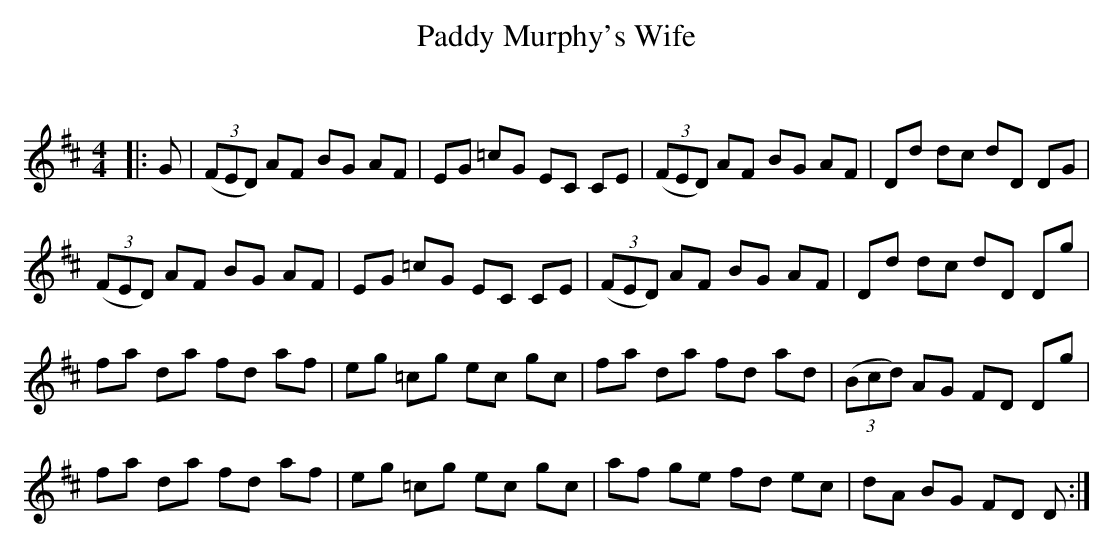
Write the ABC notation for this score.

X:1
T: Paddy Murphy's Wife
C:
Q: 232
K:D
M:4/4
L:1/8
|:G|((3FED) AF BG AF|EG =cG EC CE|((3FED) AF BG AF|Dd dc dD DG|
((3FED) AF BG AF|EG =cG EC CE|((3FED) AF BG AF|Dd dc dD Dg|
fa da fd af|eg =cg ec gc|fa da fd ad|((3Bcd) AG FD Dg|
fa da fd af|eg =cg ec gc|af ge fd ec|dA BG FD D:|
